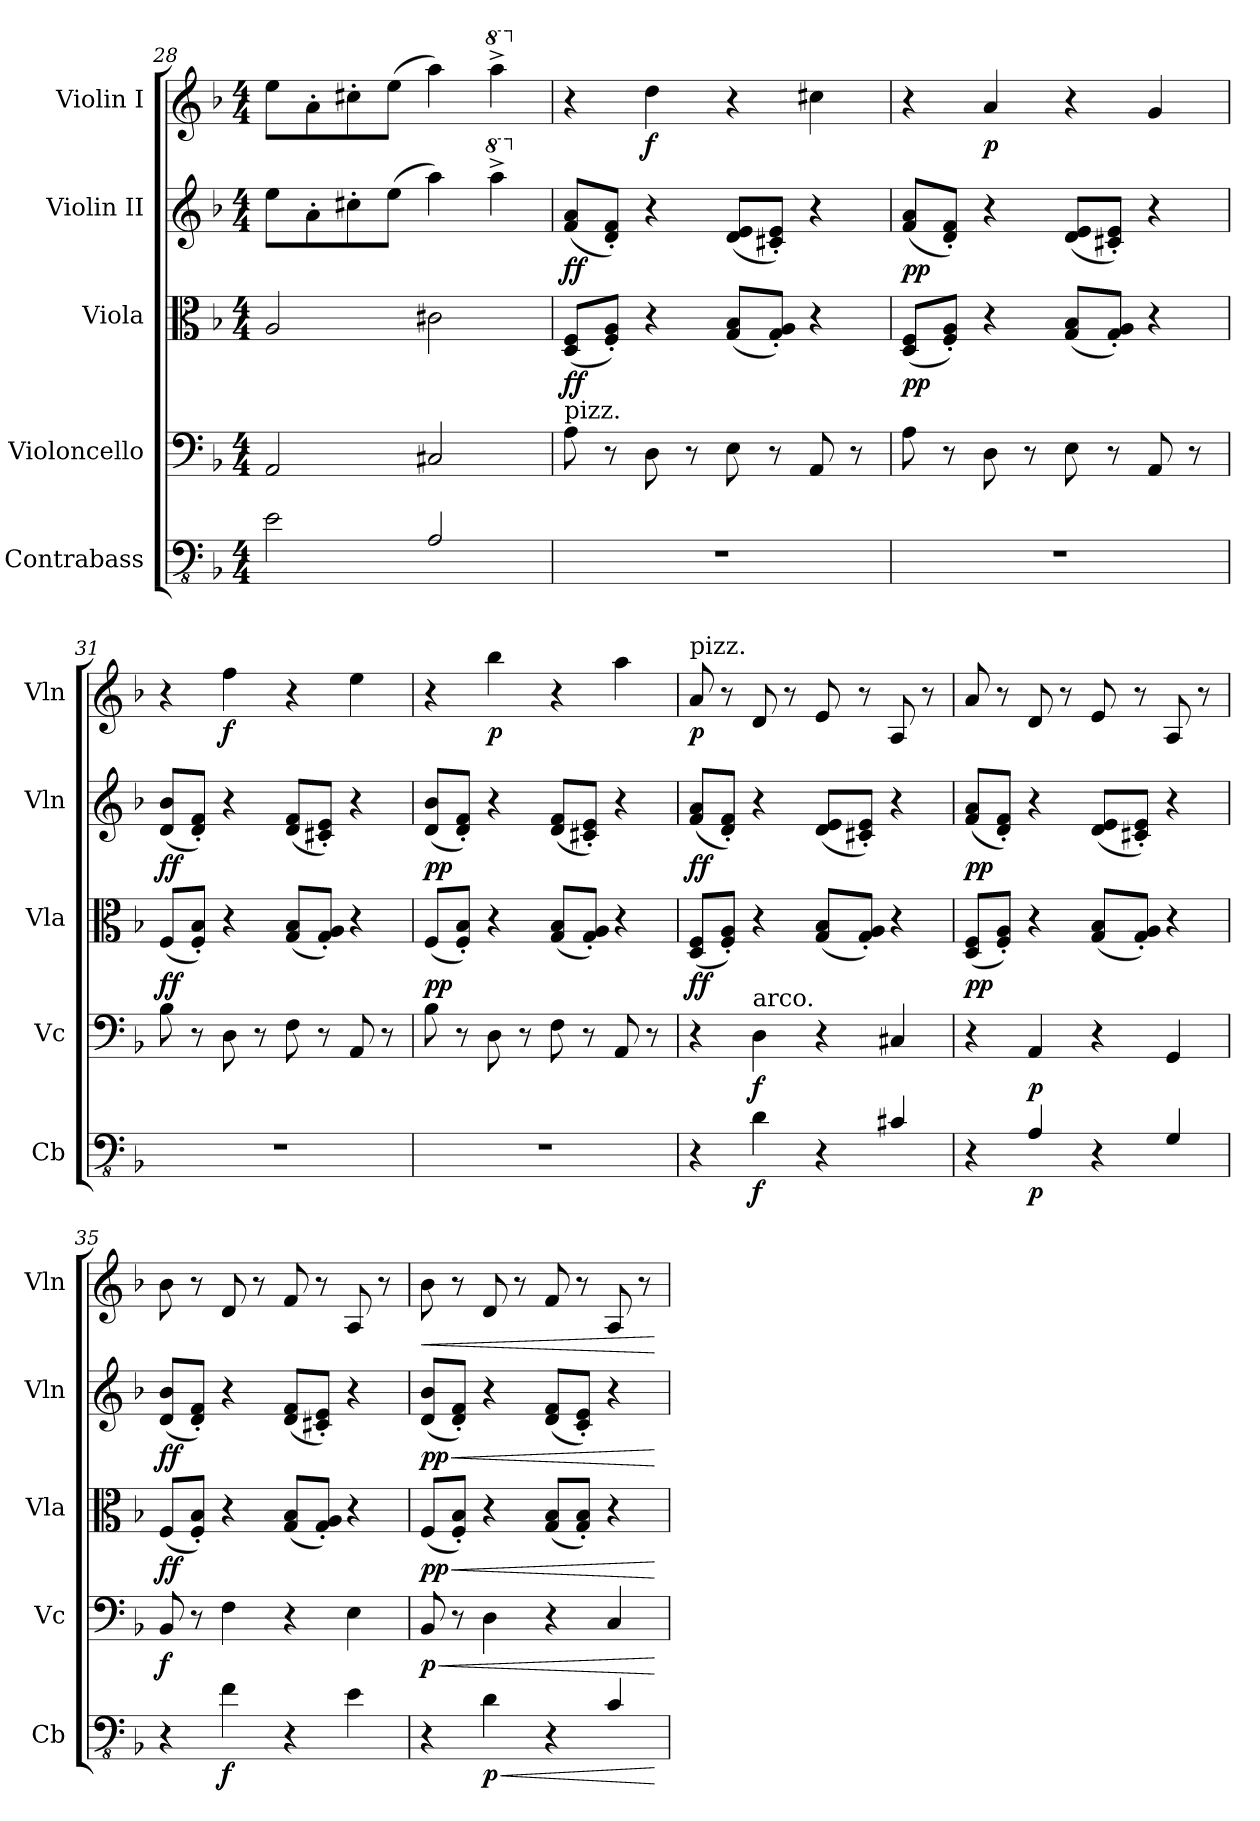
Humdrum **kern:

**kern	**dynam	**kern	**dynam	**kern	**dynam	**kern	**dynam	**kern	**dynam
*part5	*part5	*part4	*part4	*part3	*part3	*part2	*part2	*part1	*part1
*staff5	*staff5	*staff4	*staff4	*staff3	*staff3	*staff2	*staff2	*staff1	*staff1
*I"Contrabass	*	*I"Violoncello	*	*I"Viola	*	*I"Violin II	*	*I"Violin I	*
*I'Cb	*	*I'Vc	*	*I'Vla	*	*I'Vln	*	*I'Vln	*
*clefFv4	*	*clefF4	*	*clefC3	*	*clefG2	*	*clefG2	*
*ITrd7c12	*	*	*	*	*	*	*	*	*
*k[b-]	*	*k[b-]	*	*k[b-]	*	*k[b-]	*	*k[b-]	*
*M4/4	*	*M4/4	*	*M4/4	*	*M4/4	*	*M4/4	*
=28	=28	=28	=28	=28	=28	=28	=28	=28	=28
2EE\	.	2AA/	.	2A/	.	8ee\L	.	8ee\L	.
.	.	.	.	.	.	8a'\	.	8a'\	.
.	.	.	.	.	.	8cc#X'\	.	8cc#X'\	.
.	.	.	.	.	.	(8ee\J	.	(8ee\J	.
2AAA/	.	2C#X/	.	2c#X\	.	4aa\)	.	4aa\)	.
*	*	*	*	*	*	*8va	*	*	*
*	*	*	*	*	*	*	*	*8va	*
.	.	.	.	.	.	4aaa^\	.	4aaa^\	.
!!LO:LB:g=z
=29	=29	=29	=29	=29	=29	=29	=29	=29	=29
*	*	*	*	*	*	*X8va	*	*	*
*	*	*	*	*	*	*	*	*X8va	*
!	!	!LO:TX:a:t=pizz.	!	!	!	!	!	!	!
!	!	!	!	!	!LO:DY:b	!	!	!	!
!	!	!	!	!	!LO:DY:n=1:b	!	!LO:DY:b	!	!
!	!	!	!	!	!	!	!LO:DY:n=1:b	!	!
1r	.	8A\	.	(8D/ 8F/L	f f	(8f/ 8a/L	f f	4r	.
.	.	8r	.	8F/' 8A/'J)	.	8d/' 8f/'J)	.	.	.
!	!	!	!	!	!	!	!	!	!LO:DY:b
.	.	8D\	.	4r	.	4r	.	4dd\	f
.	.	8r	.	.	.	.	.	.	.
.	.	8E\	.	(8G/ 8B-/L	.	(8d/ 8e/L	.	4r	.
.	.	8r	.	8G/' 8A/'J)	.	8c#X/' 8e/'J)	.	.	.
.	.	8AA/	.	4r	.	4r	.	4cc#X\	.
.	.	8r	.	.	.	.	.	.	.
=30	=30	=30	=30	=30	=30	=30	=30	=30	=30
!	!	!	!	!	!LO:DY:b	!	!	!	!
!	!	!	!	!	!LO:DY:n=1:b	!	!LO:DY:b	!	!
!	!	!	!	!	!	!	!LO:DY:n=1:b	!	!
1r	.	8A\	.	(8D/ 8F/L	p p	(8f/ 8a/L	p p	4r	.
.	.	8r	.	8F/' 8A/'J)	.	8d/' 8f/'J)	.	.	.
!	!	!	!	!	!	!	!	!	!LO:DY:b
.	.	8D\	.	4r	.	4r	.	4a/	p
.	.	8r	.	.	.	.	.	.	.
.	.	8E\	.	(8G/ 8B-/L	.	(8d/ 8e/L	.	4r	.
.	.	8r	.	8G/' 8A/'J)	.	8c#X/' 8e/'J)	.	.	.
.	.	8AA/	.	4r	.	4r	.	4g/	.
.	.	8r	.	.	.	.	.	.	.
=31	=31	=31	=31	=31	=31	=31	=31	=31	=31
!	!	!	!	!	!LO:DY:b	!	!	!	!
!	!	!	!	!	!LO:DY:n=1:b	!	!LO:DY:b	!	!
!	!	!	!	!	!	!	!LO:DY:n=1:b	!	!
1r	.	8B-\	.	(8F/L	f f	(8d/ 8b-/L	f f	4r	.
.	.	8r	.	8F/' 8B-/'J)	.	8d/' 8f/'J)	.	.	.
!	!	!	!	!	!	!	!	!	!LO:DY:b
.	.	8D\	.	4r	.	4r	.	4ff\	f
.	.	8r	.	.	.	.	.	.	.
.	.	8F\	.	(8G/ 8B-/L	.	(8d/ 8f/L	.	4r	.
.	.	8r	.	8G/' 8A/'J)	.	8c#X/' 8e/'J)	.	.	.
.	.	8AA/	.	4r	.	4r	.	4ee\	.
.	.	8r	.	.	.	.	.	.	.
=32	=32	=32	=32	=32	=32	=32	=32	=32	=32
!	!	!	!	!	!LO:DY:b	!	!	!	!
!	!	!	!	!	!LO:DY:n=1:b	!	!LO:DY:b	!	!
!	!	!	!	!	!	!	!LO:DY:n=1:b	!	!
1r	.	8B-\	.	(8F/L	p p	(8d/ 8b-/L	p p	4r	.
.	.	8r	.	8F/' 8B-/'J)	.	8d/' 8f/'J)	.	.	.
!	!	!	!	!	!	!	!	!	!LO:DY:b
.	.	8D\	.	4r	.	4r	.	4bb-\	p
.	.	8r	.	.	.	.	.	.	.
.	.	8F\	.	(8G/ 8B-/L	.	(8d/ 8f/L	.	4r	.
.	.	8r	.	8G/' 8A/'J)	.	8c#X/' 8e/'J)	.	.	.
.	.	8AA/	.	4r	.	4r	.	4aa\	.
.	.	8r	.	.	.	.	.	.	.
!!LO:PB:g=z
=33	=33	=33	=33	=33	=33	=33	=33	=33	=33
!	!	!	!	!	!	!	!	!LO:TX:a:t=pizz.	!
!	!	!	!	!	!LO:DY:b	!	!	!	!
!	!	!	!	!	!LO:DY:n=1:b	!	!LO:DY:b	!	!
!	!	!	!	!	!	!	!LO:DY:n=1:b	!	!LO:DY:b
4r	.	4r	.	(8D/ 8F/L	f f	(8f/ 8a/L	f f	8a/	p
.	.	.	.	8F/' 8A/'J)	.	8d/' 8f/'J)	.	8r	.
!	!	!LO:TX:a:t=arco.	!	!	!	!	!	!	!
!	!LO:DY:b	!	!LO:DY:b	!	!	!	!	!	!
4DD\	f	4D\	f	4r	.	4r	.	8d/	.
.	.	.	.	.	.	.	.	8r	.
4r	.	4r	.	(8G/ 8B-/L	.	(8d/ 8e/L	.	8e/	.
.	.	.	.	8G/' 8A/'J)	.	8c#X/' 8e/'J)	.	8r	.
4CC#X/	.	4C#X/	.	4r	.	4r	.	8A/	.
.	.	.	.	.	.	.	.	8r	.
=34	=34	=34	=34	=34	=34	=34	=34	=34	=34
!	!	!	!	!	!LO:DY:b	!	!	!	!
!	!	!	!	!	!LO:DY:n=1:b	!	!LO:DY:b	!	!
!	!	!	!	!	!	!	!LO:DY:n=1:b	!	!
4r	.	4r	.	(8D/ 8F/L	p p	(8f/ 8a/L	p p	8a/	.
.	.	.	.	8F/' 8A/'J)	.	8d/' 8f/'J)	.	8r	.
!	!LO:DY:b	!	!LO:DY:b	!	!	!	!	!	!
4AAA/	p	4AA/	p	4r	.	4r	.	8d/	.
.	.	.	.	.	.	.	.	8r	.
4r	.	4r	.	(8G/ 8B-/L	.	(8d/ 8e/L	.	8e/	.
.	.	.	.	8G/' 8A/'J)	.	8c#X/' 8e/'J)	.	8r	.
4GGG/	.	4GG/	.	4r	.	4r	.	8A/	.
.	.	.	.	.	.	.	.	8r	.
=35	=35	=35	=35	=35	=35	=35	=35	=35	=35
!	!	!	!LO:DY:b	!	!LO:DY:b	!	!	!	!
!	!	!	!	!	!LO:DY:n=1:b	!	!LO:DY:b	!	!
!	!	!	!	!	!	!	!LO:DY:n=1:b	!	!
4r	.	8BB-/	f	(8F/L	f f	(8d/ 8b-/L	f f	8b-\	.
.	.	8r	.	8F/' 8B-/'J)	.	8d/' 8f/'J)	.	8r	.
!	!LO:DY:b	!	!	!	!	!	!	!	!
4FF\	f	4F\	.	4r	.	4r	.	8d/	.
.	.	.	.	.	.	.	.	8r	.
4r	.	4r	.	(8G/ 8B-/L	.	(8d/ 8f/L	.	8f/	.
.	.	.	.	8G/' 8A/'J)	.	8c#X/' 8e/'J)	.	8r	.
4EE\	.	4E\	.	4r	.	4r	.	8A/	.
.	.	.	.	.	.	.	.	8r	.
=36	=36	=36	=36	=36	=36	=36	=36	=36	=36
!	!	!	!LO:HP:b	!	!LO:HP:b	!	!LO:HP:b	!	!LO:HP:b
!	!	!	!LO:DY:n=1:b	!	!LO:DY:n=1:b	!	!	!	!
!	!	!	!	!	!LO:DY:n=2:b	!	!LO:DY:n=1:b	!	!
!	!	!	!	!	!	!	!LO:DY:n=2:b	!	!
4r	.	8BB-/	< p	(8F/L	< p p	(8d/ 8b-/L	< p p	8b-\	<
.	.	8r	.	8F/' 8B-/'J)	.	8d/' 8f/'J)	.	8r	.
!	!LO:HP:b	!	!	!	!	!	!	!	!
!	!LO:DY:n=1:b	!	!	!	!	!	!	!	!
4DD\	< p	4D\	.	4r	.	4r	.	8d/	.
.	.	.	.	.	.	.	.	8r	.
4r	.	4r	.	(8G/ 8B-/L	.	(8d/ 8f/L	.	8f/	.
.	.	.	.	8G/' 8B-/'J)	.	8c/' 8e/'J)	.	8r	.
4CC/	.	4C/	.	4r	.	4r	.	8A/	.
.	.	.	.	.	.	.	.	8r	.
.	[	.	[	.	[	.	[	.	[
=	=	=	=	=	=	=	=	=	=
*-	*-	*-	*-	*-	*-	*-	*-	*-	*-
